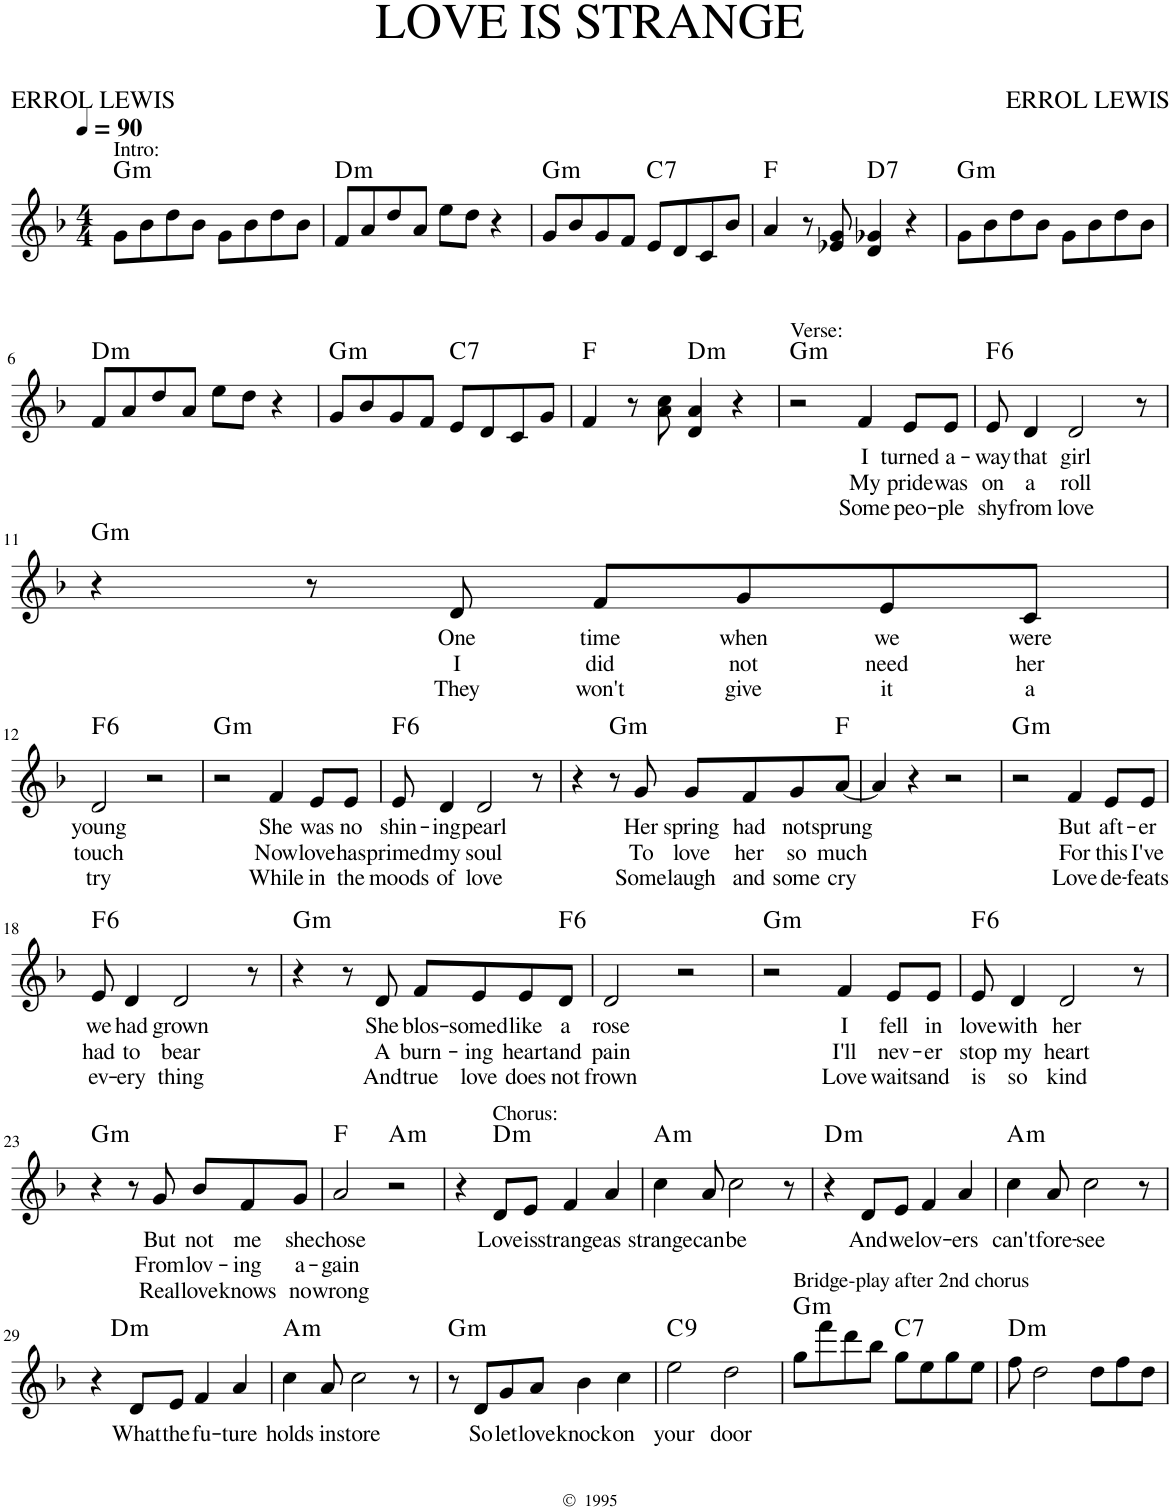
**kern	**text	**text	**text	**harte
*part1	*part1	*part1	*part1	*part1
*staff1	*staff1	*staff1	*staff1	*
*I"Piano	*	*	*	*
*I'Pno.	*	*	*	*
*clefG2	*	*	*	*
*k[b-]	*	*	*	*
*M4/4	*	*	*	*
*MM90	*	*	*	*
=1	=1	=1	=1	=1
!LO:TX:a:t=Intro&colon;	!	!	!	!LO:H:kt=m
8g\L	.	.	.	G:min
8b-\	.	.	.	.
8dd\	.	.	.	.
8b-\J	.	.	.	.
8g\L	.	.	.	.
8b-\	.	.	.	.
8dd\	.	.	.	.
8b-\J	.	.	.	.
=2	=2	=2	=2	=2
!	!	!	!	!LO:H:kt=m
8f/L	.	.	.	D:min
8a/	.	.	.	.
8dd/	.	.	.	.
8a/J	.	.	.	.
8ee\L	.	.	.	.
8dd\J	.	.	.	.
4r	.	.	.	.
=3	=3	=3	=3	=3
!	!	!	!	!LO:H:kt=m
8g/L	.	.	.	G:min
8b-/	.	.	.	.
8g/	.	.	.	.
8f/J	.	.	.	.
!	!	!	!	!LO:H:kt=7
8e/L	.	.	.	C:7
8d/	.	.	.	.
8c/	.	.	.	.
8b-/J	.	.	.	.
=4	=4	=4	=4	=4
4a/	.	.	.	F:maj
8r	.	.	.	.
8e-X/ 8g/	.	.	.	.
!	!	!	!	!LO:H:kt=7
4d/ 4g-X/	.	.	.	D:7
4r	.	.	.	.
=5	=5	=5	=5	=5
!	!	!	!	!LO:H:kt=m
8g\L	.	.	.	G:min
8b-\	.	.	.	.
8dd\	.	.	.	.
8b-\J	.	.	.	.
8g\L	.	.	.	.
8b-\	.	.	.	.
8dd\	.	.	.	.
8b-\J	.	.	.	.
!!LO:LB:g=z
=6	=6	=6	=6	=6
!	!	!	!	!LO:H:kt=m
8f/L	.	.	.	D:min
8a/	.	.	.	.
8dd/	.	.	.	.
8a/J	.	.	.	.
8ee\L	.	.	.	.
8dd\J	.	.	.	.
4r	.	.	.	.
=7	=7	=7	=7	=7
!	!	!	!	!LO:H:kt=m
8g/L	.	.	.	G:min
8b-/	.	.	.	.
8g/	.	.	.	.
8f/J	.	.	.	.
!	!	!	!	!LO:H:kt=7
8e/L	.	.	.	C:7
8d/	.	.	.	.
8c/	.	.	.	.
8g/J	.	.	.	.
=8	=8	=8	=8	=8
4f/	.	.	.	F:maj
8r	.	.	.	.
8a\ 8cc\	.	.	.	.
!	!	!	!	!LO:H:kt=m
4d/ 4a/	.	.	.	D:min
4r	.	.	.	.
=9	=9	=9	=9	=9
!LO:TX:a:t=Verse&colon;	!	!	!	!LO:H:kt=m
2r	.	.	.	G:min
!	!LO:LY:b	!LO:LY:b	!LO:LY:b	!
4f/	I	My	Some	.
!	!LO:LY:b	!LO:LY:b	!LO:LY:b	!
8e/L	turned	pride	peo-	.
!	!LO:LY:b	!LO:LY:b	!LO:LY:b	!
8e/J	a-	was	-ple	.
=10	=10	=10	=10	=10
!	!LO:LY:b	!LO:LY:b	!LO:LY:b	!LO:H:kt=6
8e/	-way	on	shy	F:maj6
!	!LO:LY:b	!LO:LY:b	!LO:LY:b	!
4d/	that	a	from	.
!	!LO:LY:b	!LO:LY:b	!LO:LY:b	!
2d/	girl	roll	love	.
8r	.	.	.	.
!!LO:LB:g=z
=11	=11	=11	=11	=11
!	!	!	!	!LO:H:kt=m
4r	.	.	.	G:min
8r	.	.	.	.
!	!LO:LY:b	!LO:LY:b	!LO:LY:b	!
8d/	One	I	They	.
!	!LO:LY:b	!LO:LY:b	!LO:LY:b	!
8f/L	time	did	won't	.
!	!LO:LY:b	!LO:LY:b	!LO:LY:b	!
8g/	when	not	give	.
!	!LO:LY:b	!LO:LY:b	!LO:LY:b	!
8e/	we	need	it	.
!	!LO:LY:b	!LO:LY:b	!LO:LY:b	!
8c/J	were	her	a	.
!!LO:LB:g=z
=12	=12	=12	=12	=12
!	!LO:LY:b	!LO:LY:b	!LO:LY:b	!LO:H:kt=6
2d/	young	touch	try	F:maj6
2r	.	.	.	.
=13	=13	=13	=13	=13
!	!	!	!	!LO:H:kt=m
2r	.	.	.	G:min
!	!LO:LY:b	!LO:LY:b	!LO:LY:b	!
4f/	She	Now	While	.
!	!LO:LY:b	!LO:LY:b	!LO:LY:b	!
8e/L	was	love	in	.
!	!LO:LY:b	!LO:LY:b	!LO:LY:b	!
8e/J	no	has	the	.
=14	=14	=14	=14	=14
!	!LO:LY:b	!LO:LY:b	!LO:LY:b	!LO:H:kt=6
8e/	shin-	primed	moods	F:maj6
!	!LO:LY:b	!LO:LY:b	!LO:LY:b	!
4d/	-ing	my	of	.
!	!LO:LY:b	!LO:LY:b	!LO:LY:b	!
2d/	pearl	soul	love	.
8r	.	.	.	.
=15	=15	=15	=15	=15
4r	.	.	.	.
!	!	!	!	!LO:H:kt=m
8r	.	.	.	G:min
!	!LO:LY:b	!LO:LY:b	!LO:LY:b	!
8g/	Her	To	Some	.
!	!LO:LY:b	!LO:LY:b	!LO:LY:b	!
8g/L	spring	love	laugh	.
!	!LO:LY:b	!LO:LY:b	!LO:LY:b	!
8f/	had	her	and	.
!	!LO:LY:b	!LO:LY:b	!LO:LY:b	!
8g/	not	so	some	.
!	!LO:LY:b	!LO:LY:b	!LO:LY:b	!
[8a/J	sprung	much	cry	F:maj
=16	=16	=16	=16	=16
4a/]	.	.	.	.
4r	.	.	.	.
2r	.	.	.	.
=17	=17	=17	=17	=17
!	!	!	!	!LO:H:kt=m
2r	.	.	.	G:min
!	!LO:LY:b	!LO:LY:b	!LO:LY:b	!
4f/	But	For	Love	.
!	!LO:LY:b	!LO:LY:b	!LO:LY:b	!
8e/L	aft-	this	de-	.
!	!LO:LY:b	!LO:LY:b	!LO:LY:b	!
8e/J	-er	I've	feats	.
!!LO:LB:g=z
=18	=18	=18	=18	=18
!	!LO:LY:b	!LO:LY:b	!LO:LY:b	!LO:H:kt=6
8e/	we	had	ev-	F:maj6
!	!LO:LY:b	!LO:LY:b	!LO:LY:b	!
4d/	had	to	-ery	.
!	!LO:LY:b	!LO:LY:b	!LO:LY:b	!
2d/	grown	bear	thing	.
8r	.	.	.	.
=19	=19	=19	=19	=19
!	!	!	!	!LO:H:kt=m
4r	.	.	.	G:min
8r	.	.	.	.
!	!LO:LY:b	!LO:LY:b	!LO:LY:b	!
8d/	She	A	And	.
!	!LO:LY:b	!LO:LY:b	!LO:LY:b	!
8f/L	blos-	burn-	true	.
!	!LO:LY:b	!LO:LY:b	!LO:LY:b	!
8e/	-somed	-ing	love	.
!	!LO:LY:b	!LO:LY:b	!LO:LY:b	!
8e/	like	heart	does	.
!	!LO:LY:b	!LO:LY:b	!LO:LY:b	!LO:H:kt=6
8d/J	a	and	not	F:maj6
=20	=20	=20	=20	=20
!	!LO:LY:b	!LO:LY:b	!LO:LY:b	!
2d/	rose	pain	frown	.
2r	.	.	.	.
=21	=21	=21	=21	=21
!	!	!	!	!LO:H:kt=m
2r	.	.	.	G:min
!	!LO:LY:b	!LO:LY:b	!LO:LY:b	!
4f/	I	I'll	Love	.
!	!LO:LY:b	!LO:LY:b	!LO:LY:b	!
8e/L	fell	nev-	waits	.
!	!LO:LY:b	!LO:LY:b	!LO:LY:b	!
8e/J	in	-er	and	.
=22	=22	=22	=22	=22
!	!LO:LY:b	!LO:LY:b	!LO:LY:b	!LO:H:kt=6
8e/	love	stop	is	F:maj6
!	!LO:LY:b	!LO:LY:b	!LO:LY:b	!
4d/	with	my	so	.
!	!LO:LY:b	!LO:LY:b	!LO:LY:b	!
2d/	her	heart	kind	.
8r	.	.	.	.
!!LO:LB:g=z
=23	=23	=23	=23	=23
!	!	!	!	!LO:H:kt=m
4r	.	.	.	G:min
8r	.	.	.	.
!	!LO:LY:b	!LO:LY:b	!LO:LY:b	!
8g/	But	From	Real	.
!	!LO:LY:b	!LO:LY:b	!LO:LY:b	!
8b-/L	not	lov-	love	.
!	!LO:LY:b	!LO:LY:b	!LO:LY:b	!
8f/	me	-ing	knows	.
!	!LO:LY:b	!LO:LY:b	!LO:LY:b	!
8g/J	she	a-	no	.
=24	=24	=24	=24	=24
!	!LO:LY:b	!LO:LY:b	!LO:LY:b	!
2a/	chose	-gain	wrong	F:maj
!	!	!	!	!LO:H:kt=m
2r	.	.	.	A:min
=25	=25	=25	=25	=25
4r	.	.	.	.
!LO:TX:a:t=Chorus&colon;	!	!	!	!
!	!LO:LY:b	!	!	!LO:H:kt=m
8d/L	Love	.	.	D:min
!	!LO:LY:b	!	!	!
8e/J	is	.	.	.
!	!LO:LY:b	!	!	!
4f/	strange	.	.	.
!	!LO:LY:b	!	!	!
4a/	as	.	.	.
=26	=26	=26	=26	=26
!	!LO:LY:b	!	!	!LO:H:kt=m
4cc\	strange	.	.	A:min
!	!LO:LY:b	!	!	!
8a/	can	.	.	.
!	!LO:LY:b	!	!	!
2cc\	be	.	.	.
8r	.	.	.	.
=27	=27	=27	=27	=27
!	!	!	!	!LO:H:kt=m
4r	.	.	.	D:min
!	!LO:LY:b	!	!	!
8d/L	And	.	.	.
!	!LO:LY:b	!	!	!
8e/J	we	.	.	.
!	!LO:LY:b	!	!	!
4f/	lov-	.	.	.
!	!LO:LY:b	!	!	!
4a/	-ers	.	.	.
=28	=28	=28	=28	=28
!	!LO:LY:b	!	!	!LO:H:kt=m
4cc\	can't	.	.	A:min
!	!LO:LY:b	!	!	!
8a/	fore-	.	.	.
!	!LO:LY:b	!	!	!
2cc\	-see	.	.	.
8r	.	.	.	.
!!LO:LB:g=z
=29	=29	=29	=29	=29
*^	*	*	*	*
4r	8ryy	.	.	.	.
!	!	!	!	!	!LO:H:kt=m
.	2..ryy	.	.	.	D:min
!	!	!LO:LY:b	!	!	!
8d/L	.	What	.	.	.
!	!	!LO:LY:b	!	!	!
8e/J	.	the	.	.	.
!	!	!LO:LY:b	!	!	!
4f/	.	fu-	.	.	.
!	!	!LO:LY:b	!	!	!
4a/	.	-ture	.	.	.
=30	=30	=30	=30	=30	=30
!	!	!LO:LY:b	!	!	!LO:H:kt=m
*v	*v	*	*	*	*
4cc\	holds	.	.	A:min
!	!LO:LY:b	!	!	!
8a/	in	.	.	.
!	!LO:LY:b	!	!	!
2cc\	store	.	.	.
8r	.	.	.	.
=31	=31	=31	=31	=31
!	!	!	!	!LO:H:kt=m
8r	.	.	.	G:min
!	!LO:LY:b	!	!	!
8d/L	So	.	.	.
!	!LO:LY:b	!	!	!
8g/	let	.	.	.
!	!LO:LY:b	!	!	!
8a/J	love	.	.	.
!	!LO:LY:b	!	!	!
4b-\	knock	.	.	.
!	!LO:LY:b	!	!	!
4cc\	on	.	.	.
=32	=32	=32	=32	=32
!	!LO:LY:b	!	!	!LO:H:kt=9
2ee\	your	.	.	C:9
!	!LO:LY:b	!	!	!
2dd\	door	.	.	.
=33	=33	=33	=33	=33
!LO:TX:a:t=Bridge-play after 2nd chorus	!	!	!	!LO:H:kt=m
8gg\L	.	.	.	G:min
8fff\	.	.	.	.
8ddd\	.	.	.	.
8bb-\J	.	.	.	.
!	!	!	!	!LO:H:kt=7
8gg\L	.	.	.	C:7
8ee\	.	.	.	.
8gg\	.	.	.	.
8ee\J	.	.	.	.
=34	=34	=34	=34	=34
!	!	!	!	!LO:H:kt=m
8ff\	.	.	.	D:min
2dd\	.	.	.	.
8dd\L	.	.	.	.
8ff\	.	.	.	.
8dd\J	.	.	.	.
=	=	=	=	=
*-	*-	*-	*-	*-
